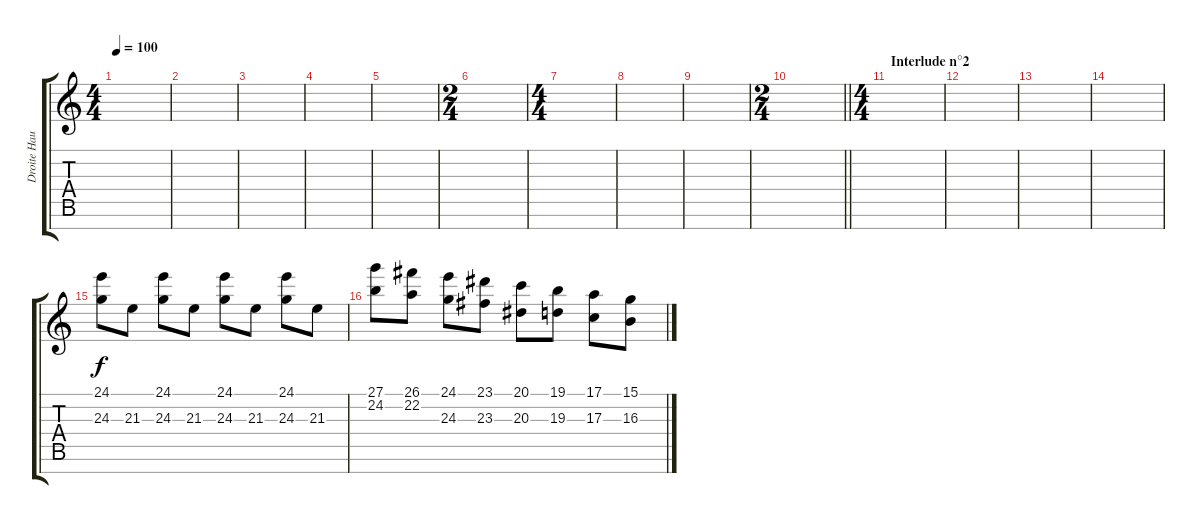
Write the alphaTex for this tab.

\track ("Droite Haute" "Droite Hau") {instrument acousticgrandpiano}
\staff {score tabs}
\tuning (E4 B3 G3 D3 A2 E2 B1) {hide}
\ts (4 4)
\tempo 100
\clef g2
\ks c
|
|
|
|
|
\ts (2 4)
|
\ts (4 4)
|
|
|
\ts (2 4)
\barLineRight lightlight
|
\ts (4 4)
\section ("" "Interlude n°2")
|
|
|
|
(24.1 24.3).8 21.3.8 (24.1 24.3).8 21.3.8 (24.1 24.3).8 21.3.8 (24.1 24.3).8 21.3.8 |
(27.1 24.2).8 (26.1 22.2).8 (24.1 24.3).8 (23.1 23.3).8 (20.1 20.3).8 (19.1 19.3).8 (17.1 17.3).8 (15.1 16.3).8
